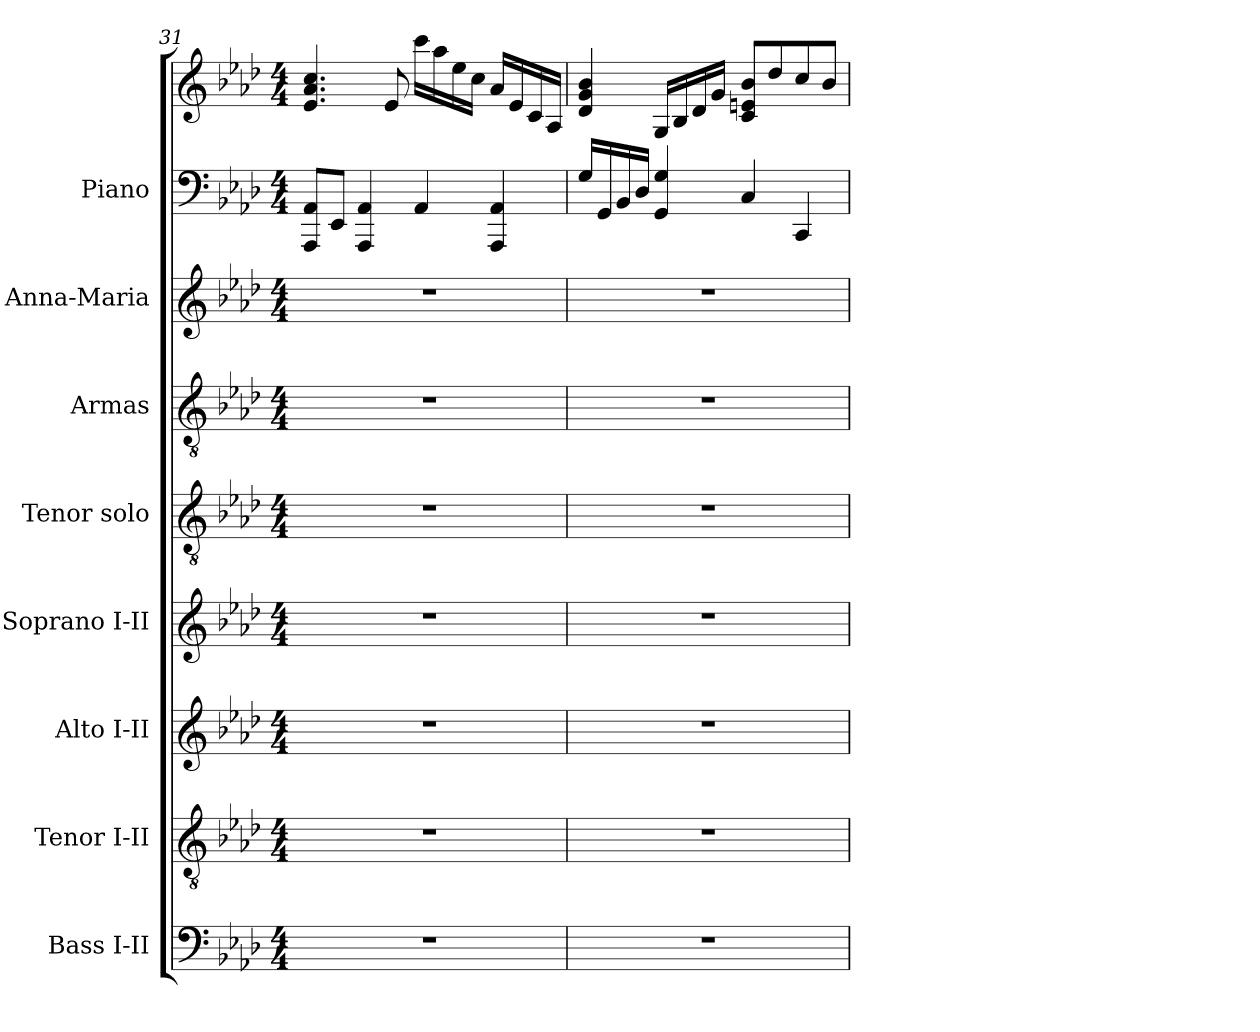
**kern	**kern	**kern	**kern	**kern	**kern	**kern	**kern	**kern
*part8	*part7	*part6	*part5	*part4	*part3	*part2	*part1	*part1
*staff9	*staff8	*staff7	*staff6	*staff5	*staff4	*staff3	*staff2	*staff1
*I"Bass I-II	*I"Tenor I-II	*I"Alto I-II	*I"Soprano I-II	*I"Tenor solo	*I"Armas	*I"Anna-Maria	*I"Piano	*
*I'B.	*I'T.	*I'A.	*I'S.	*I'T. Solo	*I'Armas	*I'A-M	*I'Pno.	*
!!LO:LB:g=z
*clefF4	*clefGv2	*clefG2	*clefG2	*clefGv2	*clefGv2	*clefG2	*clefF4	*clefG2
*	*ITrd7c12	*	*	*ITrd7c12	*ITrd7c12	*	*	*
*k[b-e-a-d-]	*k[b-e-a-d-]	*k[b-e-a-d-]	*k[b-e-a-d-]	*k[b-e-a-d-]	*k[b-e-a-d-]	*k[b-e-a-d-]	*k[b-e-a-d-]	*k[b-e-a-d-]
*A-:	*A-:	*A-:	*A-:	*A-:	*A-:	*A-:	*A-:	*A-:
*M4/4	*M4/4	*M4/4	*M4/4	*M4/4	*M4/4	*M4/4	*M4/4	*M4/4
=31	=31	=31	=31	=31	=31	=31	=31	=31
1r	1r	1r	1r	1r	1r	1r	8AAA-i/ 8AA-iL	4.e-i/ 4.a-i 4.cci
.	.	.	.	.	.	.	8EE-i/J	.
.	.	.	.	.	.	.	4AAA-i/ 4AA-i	.
.	.	.	.	.	.	.	.	8e-i/
.	.	.	.	.	.	.	4AA-i/	16ccci\LL
.	.	.	.	.	.	.	.	16aa-i\
.	.	.	.	.	.	.	.	16ee-i\
.	.	.	.	.	.	.	.	16cci\JJ
.	.	.	.	.	.	.	4AAA-i/ 4AA-i	16a-i/LL
.	.	.	.	.	.	.	.	16e-i/
.	.	.	.	.	.	.	.	16ci/
.	.	.	.	.	.	.	.	16A-i/JJ
=32	=32	=32	=32	=32	=32	=32	=32	=32
1r	1r	1r	1r	1r	1r	1r	16Gi/LL	4d-i/ 4gi 4b-i
.	.	.	.	.	.	.	16GGi/	.
.	.	.	.	.	.	.	16BB-i/	.
.	.	.	.	.	.	.	16D-i/JJ	.
.	.	.	.	.	.	.	4GGi/ 4Gi	16Gi/LL
.	.	.	.	.	.	.	.	16B-i/
.	.	.	.	.	.	.	.	16d-i/
.	.	.	.	.	.	.	.	16gi/JJ
.	.	.	.	.	.	.	4Ci/	8ci/ 8eni 8b-iL
.	.	.	.	.	.	.	.	8dd-i/
.	.	.	.	.	.	.	4CCi/	8cci/
.	.	.	.	.	.	.	.	8b-i/J
=	=	=	=	=	=	=	=	=
*-	*-	*-	*-	*-	*-	*-	*-	*-
